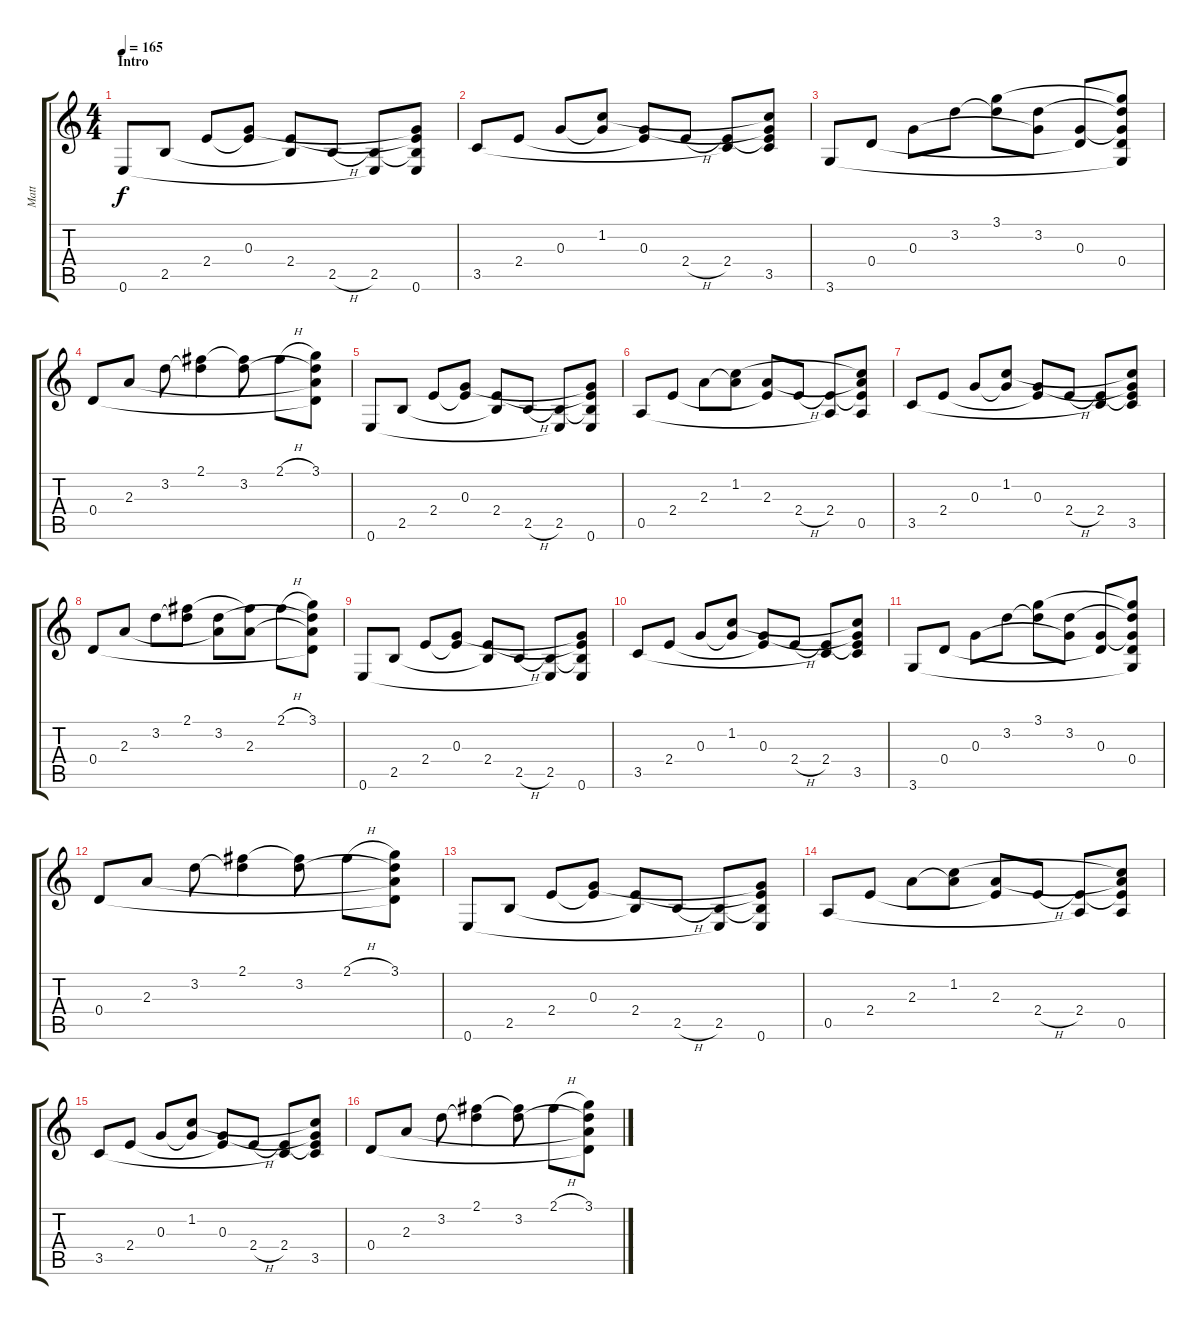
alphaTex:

\track ("Matt" "Matt") {instrument acousticguitarsteel}
\staff {score tabs}
\tuning (E4 B3 G3 D3 A2 E2) {hide}
\ts (4 4)
\section ("" "Intro")
\tempo 165
\clef g2
\ks c
0.6.8{dy f instrument acousticguitarsteel} 2.5.8 2.4.8 (0.3 2.4{t}).8 (2.4 2.5{t}).8 2.5{h}.8 (2.5 0.6{t}).8 (0.3{t} 2.4{t} 2.5{t} 0.6).8 |
3.5.8 2.4.8 0.3.8 (1.2 0.3{t}).8 (0.3 2.4{t}).8 2.4{h}.8 (2.4 3.5{t}).8 (1.2{t} 0.3{t} 2.4{t} 3.5).8 |
3.6.8 0.4.8 0.3.8 3.2.8 (3.1 3.2{t}).8 (3.2 0.3{t}).8 (0.3 0.4{t}).8 (3.1{t} 3.2{t} 0.3{t} 0.4 3.6{t}).8 |
0.4.8 2.3.8 3.2.8 (2.1 3.2{t}).4 (2.1{t} 3.2).8 2.1{h}.8 (3.1 3.2{t} 2.3{t} 0.4{t}).8 |
0.6.8 2.5.8 2.4.8 (0.3 2.4{t}).8 (2.4 2.5{t}).8 2.5{h}.8 (2.5 0.6{t}).8 (0.3{t} 2.4{t} 2.5{t} 0.6).8 |
0.5.8 2.4.8 2.3.8 (1.2 2.3{t}).8 (2.3 2.4{t}).8 2.4{h}.8 (2.4 0.5{t}).8 (1.2{t} 2.3{t} 2.4{t} 0.5).8 |
3.5.8 2.4.8 0.3.8 (1.2 0.3{t}).8 (0.3 2.4{t}).8 2.4{h}.8 (2.4 3.5{t}).8 (1.2{t} 0.3{t} 2.4{t} 3.5).8 |
0.4.8 2.3.8 3.2.8 (2.1 3.2{t}).8 (3.2 2.3{t}).8 (2.1{t} 2.3).8 2.1{h}.8 (3.1 3.2{t} 2.3{t} 0.4{t}).8 |
0.6.8 2.5.8 2.4.8 (0.3 2.4{t}).8 (2.4 2.5{t}).8 2.5{h}.8 (2.5 0.6{t}).8 (0.3{t} 2.4{t} 2.5{t} 0.6).8 |
3.5.8 2.4.8 0.3.8 (1.2 0.3{t}).8 (0.3 2.4{t}).8 2.4{h}.8 (2.4 3.5{t}).8 (1.2{t} 0.3{t} 2.4{t} 3.5).8 |
3.6.8 0.4.8 0.3.8 3.2.8 (3.1 3.2{t}).8 (3.2 0.3{t}).8 (0.3 0.4{t}).8 (3.1{t} 3.2{t} 0.3{t} 0.4 3.6{t}).8 |
0.4.8 2.3.8 3.2.8 (2.1 3.2{t}).4 (2.1{t} 3.2).8 2.1{h}.8 (3.1 3.2{t} 2.3{t} 0.4{t}).8 |
0.6.8 2.5.8 2.4.8 (0.3 2.4{t}).8 (2.4 2.5{t}).8 2.5{h}.8 (2.5 0.6{t}).8 (0.3{t} 2.4{t} 2.5{t} 0.6).8 |
0.5.8 2.4.8 2.3.8 (1.2 2.3{t}).8 (2.3 2.4{t}).8 2.4{h}.8 (2.4 0.5{t}).8 (1.2{t} 2.3{t} 2.4{t} 0.5).8 |
3.5.8 2.4.8 0.3.8 (1.2 0.3{t}).8 (0.3 2.4{t}).8 2.4{h}.8 (2.4 3.5{t}).8 (1.2{t} 0.3{t} 2.4{t} 3.5).8 |
0.4.8 2.3.8 3.2.8 (2.1 3.2{t}).4 (2.1{t} 3.2).8 2.1{h}.8 (3.1 3.2{t} 2.3{t} 0.4{t}).8
